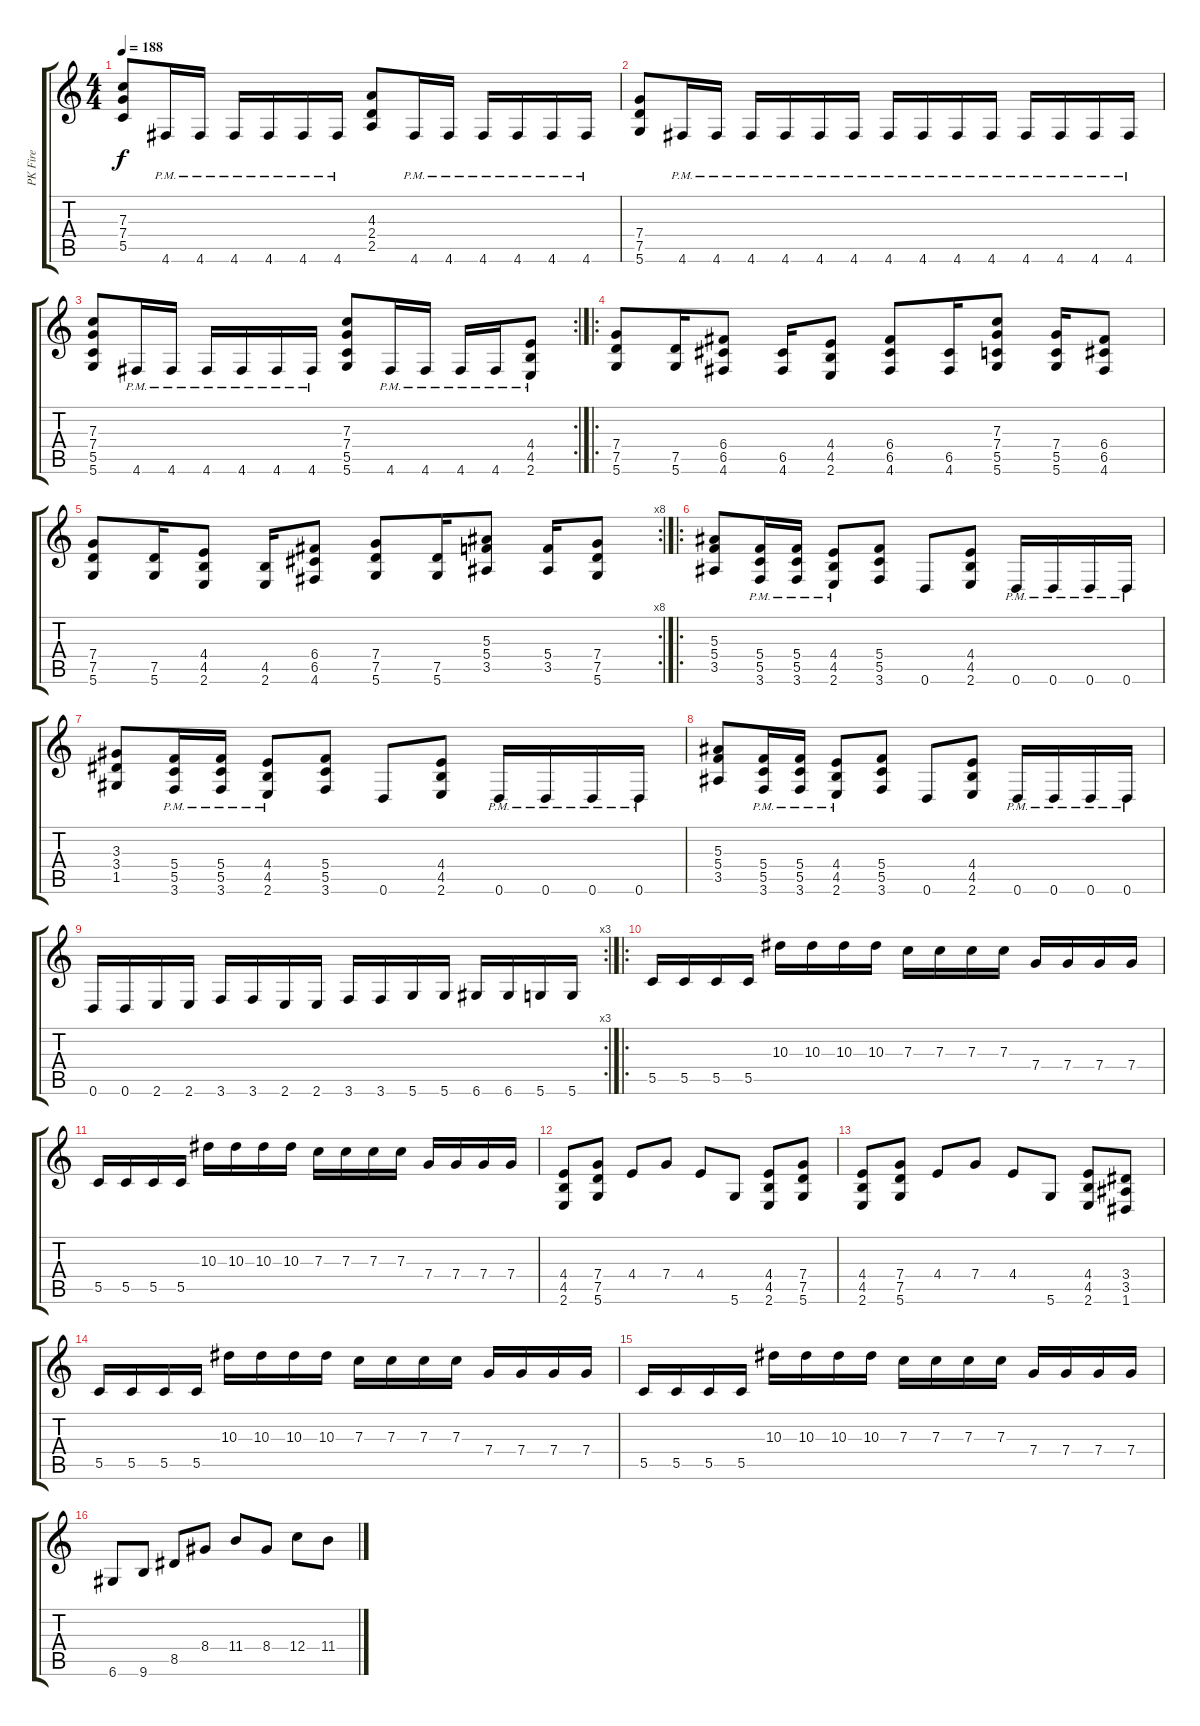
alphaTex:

\track ("PK Fire" "PK Fire") {instrument distortionguitar}
\staff {score tabs}
\tuning (D4 A3 F3 C3 G2 D2) {hide}
\ts (4 4)
\tempo 188
\clef g2
\ks c
(7.3 7.4 5.5).8{dy f} 4.6{pm}.16 4.6{pm}.16 4.6{pm}.16 4.6{pm}.16 4.6{pm}.16 4.6{pm}.16 (4.3 2.4 2.5).8 4.6{pm}.16 4.6{pm}.16 4.6{pm}.16 4.6{pm}.16 4.6{pm}.16 4.6{pm}.16 |
(7.4 7.5 5.6).8 4.6{pm}.16 4.6{pm}.16 4.6{pm}.16 4.6{pm}.16 4.6{pm}.16 4.6{pm}.16 4.6{pm}.16 4.6{pm}.16 4.6{pm}.16 4.6{pm}.16 4.6{pm}.16 4.6{pm}.16 4.6{pm}.16 4.6{pm}.16 |
\rc 2
(7.3 7.4 5.5 5.6).8 4.6{pm}.16 4.6{pm}.16 4.6{pm}.16 4.6{pm}.16 4.6{pm}.16 4.6{pm}.16 (7.3 7.4 5.5 5.6).8 4.6{pm}.16 4.6{pm}.16 4.6{pm}.16 4.6{pm}.16 (4.4 4.5 2.6{pm}).8 |
\ro
(7.4 7.5 5.6).8 (7.5 5.6).16 (6.4 6.5 4.6).8 (6.5 4.6).16 (4.4 4.5 2.6).8 (6.4 6.5 4.6).8 (6.5 4.6).16 (7.3 7.4 5.5 5.6).8 (7.4 5.5 5.6).16 (6.4 6.5 4.6).8 |
\rc 8
(7.4 7.5 5.6).8 (7.5 5.6).16 (4.4 4.5 2.6).8 (4.5 2.6).16 (6.4 6.5 4.6).8 (7.4 7.5 5.6).8 (7.5 5.6).16 (5.3 5.4 3.5).8 (5.4 3.5).16 (7.4 7.5 5.6).8 |
\ro
(5.3 5.4 3.5).8 (5.4{pm} 5.5{pm} 3.6{pm}).16 (5.4{pm} 5.5{pm} 3.6{pm}).16 (4.4{pm} 4.5{pm} 2.6{pm}).8 (5.4 5.5 3.6).8 0.6.8 (4.4 4.5 2.6).8 0.6{pm}.16 0.6{pm}.16 0.6{pm}.16 0.6{pm}.16 |
(3.3 3.4 1.5).8 (5.4{pm} 5.5{pm} 3.6{pm}).16 (5.4{pm} 5.5{pm} 3.6{pm}).16 (4.4{pm} 4.5{pm} 2.6{pm}).8 (5.4 5.5 3.6).8 0.6.8 (4.4 4.5 2.6).8 0.6{pm}.16 0.6{pm}.16 0.6{pm}.16 0.6{pm}.16 |
(5.3 5.4 3.5).8 (5.4{pm} 5.5{pm} 3.6{pm}).16 (5.4{pm} 5.5{pm} 3.6{pm}).16 (4.4{pm} 4.5{pm} 2.6{pm}).8 (5.4 5.5 3.6).8 0.6.8 (4.4 4.5 2.6).8 0.6{pm}.16 0.6{pm}.16 0.6{pm}.16 0.6{pm}.16 |
\rc 3
0.6.16 0.6.16 2.6.16 2.6.16 3.6.16 3.6.16 2.6.16 2.6.16 3.6.16 3.6.16 5.6.16 5.6.16 6.6.16 6.6.16 5.6.16 5.6.16 |
\ro
5.5.16 5.5.16 5.5.16 5.5.16 10.3.16 10.3.16 10.3.16 10.3.16 7.3.16 7.3.16 7.3.16 7.3.16 7.4.16 7.4.16 7.4.16 7.4.16 |
5.5.16 5.5.16 5.5.16 5.5.16 10.3.16 10.3.16 10.3.16 10.3.16 7.3.16 7.3.16 7.3.16 7.3.16 7.4.16 7.4.16 7.4.16 7.4.16 |
(4.4 4.5 2.6).8 (7.4 7.5 5.6).8 4.4.8 7.4.8 4.4.8 5.6.8 (4.4 4.5 2.6).8 (7.4 7.5 5.6).8 |
(4.4 4.5 2.6).8 (7.4 7.5 5.6).8 4.4.8 7.4.8 4.4.8 5.6.8 (4.4 4.5 2.6).8 (3.4 3.5 1.6).8 |
5.5.16 5.5.16 5.5.16 5.5.16 10.3.16 10.3.16 10.3.16 10.3.16 7.3.16 7.3.16 7.3.16 7.3.16 7.4.16 7.4.16 7.4.16 7.4.16 |
5.5.16 5.5.16 5.5.16 5.5.16 10.3.16 10.3.16 10.3.16 10.3.16 7.3.16 7.3.16 7.3.16 7.3.16 7.4.16 7.4.16 7.4.16 7.4.16 |
6.6.8 9.6.8 8.5.8 8.4.8 11.4.8 8.4.8 12.4.8 11.4.8
